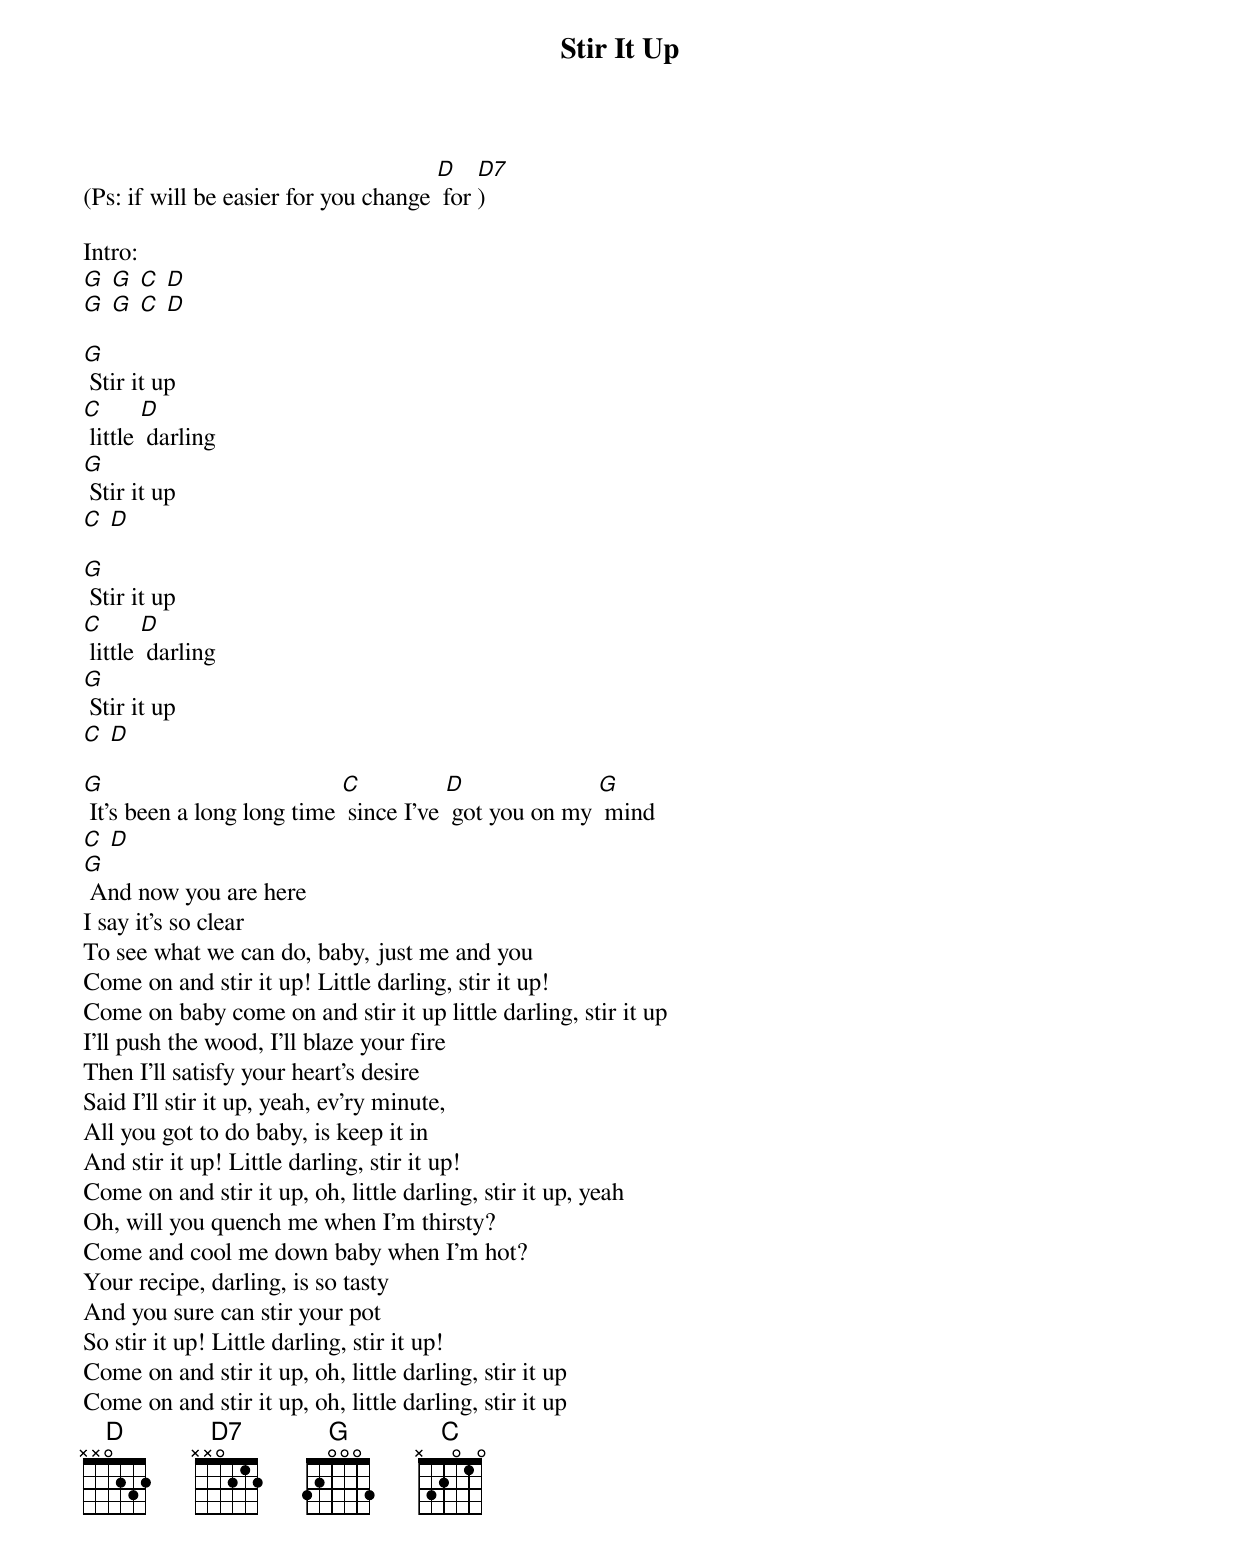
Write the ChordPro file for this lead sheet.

{t:Stir It Up}
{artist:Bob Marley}
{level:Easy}
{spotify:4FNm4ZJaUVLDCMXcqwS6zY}

(Ps: if will be easier for you change [D] for [D7])

Intro:
[G] [G] [C] [D]
[G] [G] [C] [D]

[G] Stir it up
[C] little [D] darling
[G] Stir it up
[C] [D]

[G] Stir it up
[C] little [D] darling
[G] Stir it up
[C] [D]

[G] It's been a long long time [C] since I've [D] got you on my [G] mind
[C] [D]
[G] And now you are here
I say it's so clear
To see what we can do, baby, just me and you
Come on and stir it up! Little darling, stir it up!
Come on baby come on and stir it up little darling, stir it up
I'll push the wood, I'll blaze your fire
Then I'll satisfy your heart's desire
Said I'll stir it up, yeah, ev'ry minute,
All you got to do baby, is keep it in
And stir it up! Little darling, stir it up!
Come on and stir it up, oh, little darling, stir it up, yeah
Oh, will you quench me when I'm thirsty?
Come and cool me down baby when I'm hot?
Your recipe, darling, is so tasty
And you sure can stir your pot
So stir it up! Little darling, stir it up!
Come on and stir it up, oh, little darling, stir it up
Come on and stir it up, oh, little darling, stir it up
